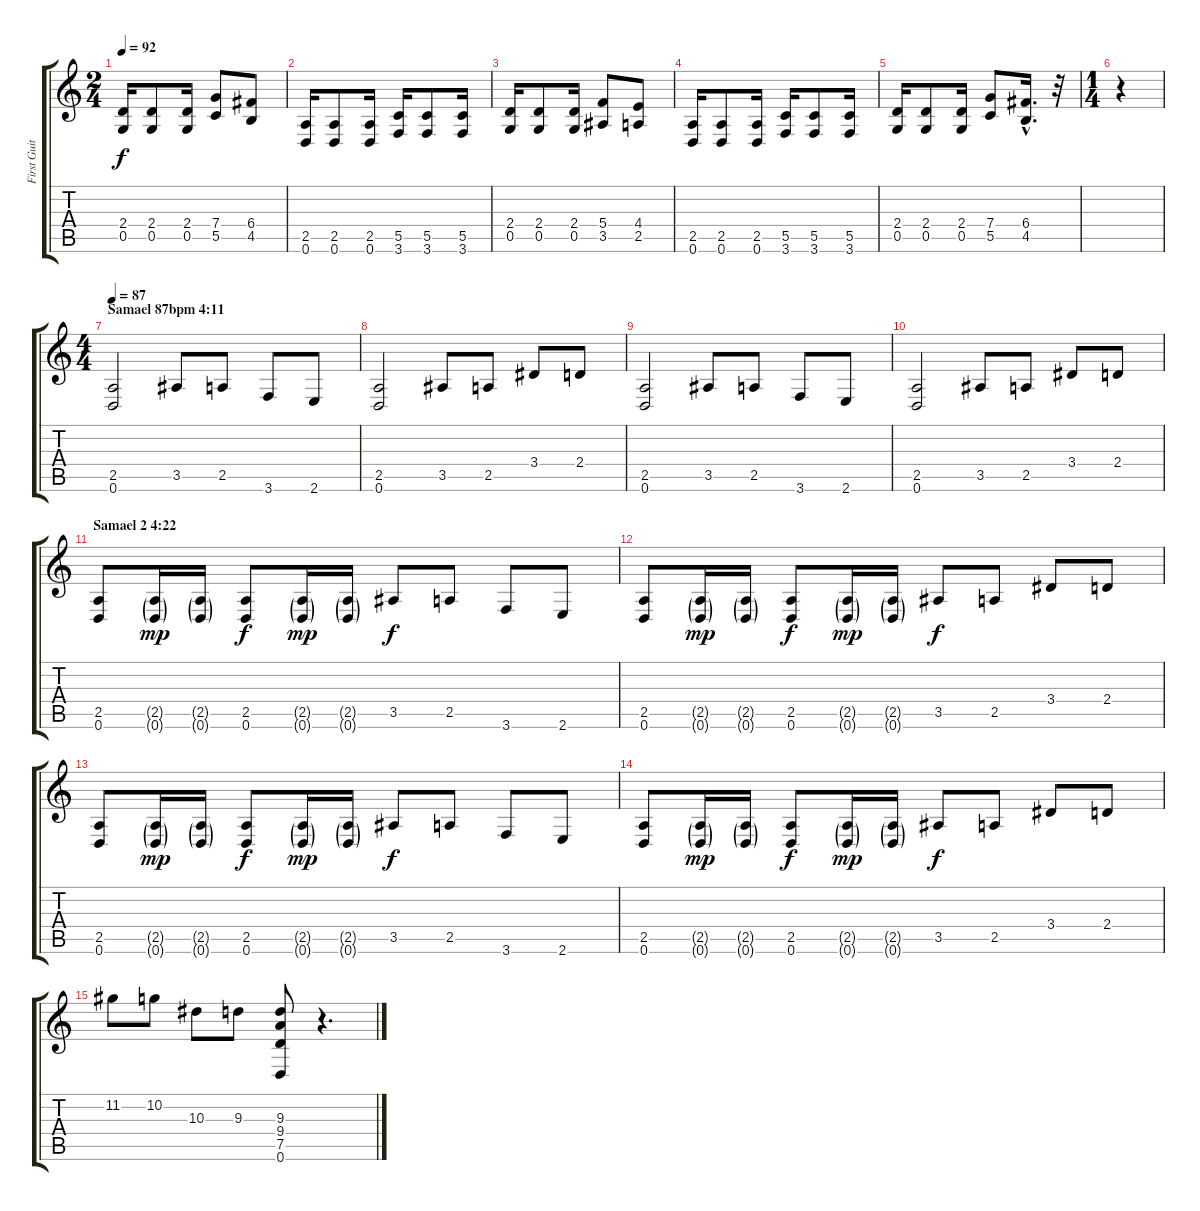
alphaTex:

\track ("First Guitar" "First Guit") {instrument overdrivenguitar}
\staff {score tabs}
\tuning (D4 A3 F3 C3 G2 D2) {hide}
\ts (2 4)
\tempo 92
\clef g2
\ks c
(2.4 0.5).16{dy f} (2.4 0.5).8 (2.4 0.5).16 (7.4 5.5).8 (6.4 4.5).8 |
(2.5 0.6).16 (2.5 0.6).8 (2.5 0.6).16 (5.5 3.6).16 (5.5 3.6).8 (5.5 3.6).16 |
(2.4 0.5).16 (2.4 0.5).8 (2.4 0.5).16 (5.4 3.5).8 (4.4 2.5).8 |
(2.5 0.6).16 (2.5 0.6).8 (2.5 0.6).16 (5.5 3.6).16 (5.5 3.6).8 (5.5 3.6).16 |
(2.4 0.5).16 (2.4 0.5).8 (2.4 0.5).16 (7.4 5.5).8 (6.4{hac} 4.5{hac}).16{d} r.32 |
\ts (1 4)
r.4 |
\ts (4 4)
\section ("" "Samael 87bpm 4:11 ")
\tempo 87
(2.5 0.6).2 3.5.8 2.5.8 3.6.8 2.6.8 |
(2.5 0.6).2 3.5.8 2.5.8 3.4.8 2.4.8 |
(2.5 0.6).2 3.5.8 2.5.8 3.6.8 2.6.8 |
(2.5 0.6).2 3.5.8 2.5.8 3.4.8 2.4.8 |
\section ("" "Samael 2 4:22")
(2.5 0.6).8 (2.5{g} 0.6{g}).16{dy mp} (2.5{g} 0.6{g}).16 (2.5 0.6).8{dy f} (2.5{g} 0.6{g}).16{dy mp} (2.5{g} 0.6{g}).16 3.5.8{dy f} 2.5.8 3.6.8 2.6.8 |
(2.5 0.6).8 (2.5{g} 0.6{g}).16{dy mp} (2.5{g} 0.6{g}).16 (2.5 0.6).8{dy f} (2.5{g} 0.6{g}).16{dy mp} (2.5{g} 0.6{g}).16 3.5.8{dy f} 2.5.8 3.4.8 2.4.8 |
(2.5 0.6).8 (2.5{g} 0.6{g}).16{dy mp} (2.5{g} 0.6{g}).16 (2.5 0.6).8{dy f} (2.5{g} 0.6{g}).16{dy mp} (2.5{g} 0.6{g}).16 3.5.8{dy f} 2.5.8 3.6.8 2.6.8 |
(2.5 0.6).8 (2.5{g} 0.6{g}).16{dy mp} (2.5{g} 0.6{g}).16 (2.5 0.6).8{dy f} (2.5{g} 0.6{g}).16{dy mp} (2.5{g} 0.6{g}).16 3.5.8{dy f} 2.5.8 3.4.8 2.4.8 |
11.2.8 10.2.8 10.3.8 9.3.8 (9.3 9.4 7.5 0.6).8 r.4{d}
